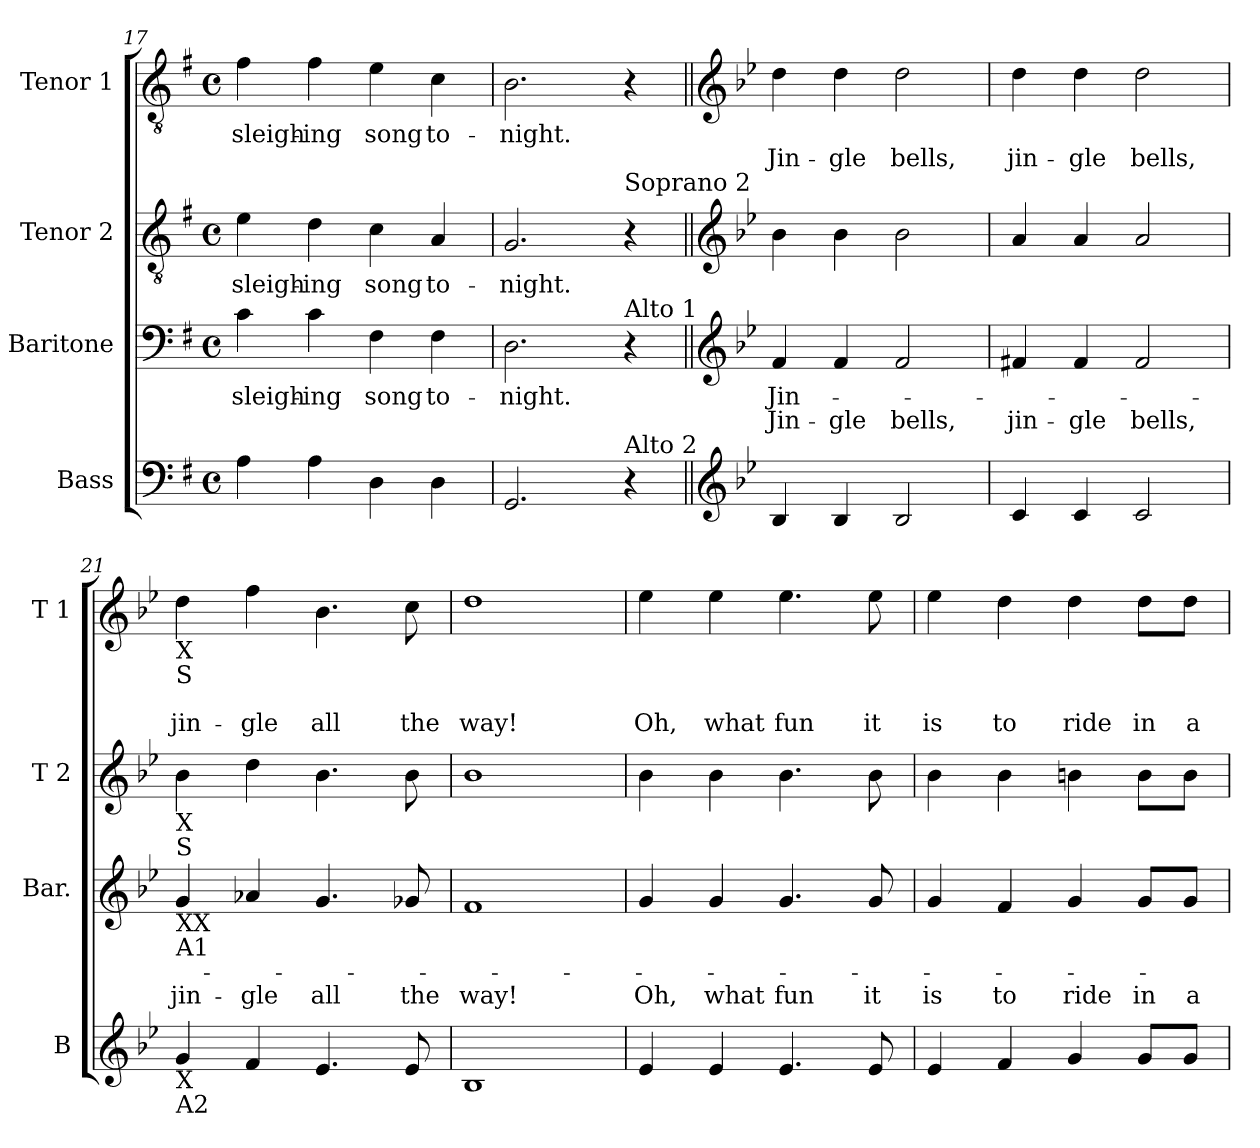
**kern	**kern	**text	**text	**kern	**text	**kern	**text	**text
*part4	*part3	*part3	*part3	*part2	*part2	*part1	*part1	*part1
*staff4	*staff3	*staff3	*staff3	*staff2	*staff2	*staff1	*staff1	*staff1
*I"Bass	*I"Baritone	*	*	*I"Tenor 2	*	*I"Tenor 1	*	*
*I'B	*I'Bar.	*	*	*I'T 2	*	*I'T 1	*	*
!!LO:PB:g=z
*clefF4	*clefF4	*	*	*clefGv2	*	*clefGv2	*	*
*k[f#]	*k[f#]	*	*	*k[f#]	*	*k[f#]	*	*
*G:	*G:	*	*	*G:	*	*G:	*	*
*M4/4	*M4/4	*	*	*M4/4	*	*M4/4	*	*
*met(c)	*met(c)	*	*	*met(c)	*	*met(c)	*	*
=17	=17	=17	=17	=17	=17	=17	=17	=17
4A\	4c\	sleigh-	.	4e\	sleigh-	4f#\	sleigh-	.
4A\	4c\	-ing	.	4d\	-ing	4f#\	-ing	.
4D\	4F#\	song	.	4c\	song	4e\	song	.
4D\	4F#\	to-	.	4A/	to-	4c\	to-	.
=18	=18	=18	=18	=18	=18	=18	=18	=18
2.GG/	2.D\	-night.	.	2.G/	-night.	2.B\	-night.	.
!	!	!	!	!LO:TX:a:t=Soprano 2	!	!	!	!
!	!LO:TX:a:t=Alto 1	!	!	!	!	!	!	!
!LO:TX:a:t=Alto 2	!	!	!	!	!	!	!	!
4r	4r	.	.	4r	.	4r	.	.
=19||	=19||	=19||	=19||	=19||	=19||	=19||	=19||	=19||
*clefG2	*clefG2	*	*	*clefG2	*	*clefG2	*	*
*k[b-e-]	*k[b-e-]	*	*	*k[b-e-]	*	*k[b-e-]	*	*
*B-:	*B-:	*	*	*B-:	*	*B-:	*	*
4B-/	4f/	Jin-	Jin-	4b-\	.	4dd\	.	Jin-
4B-/	4f/	.	-gle	4b-\	.	4dd\	.	-gle
2B-/	2f/	.	bells,	2b-\	.	2dd\	.	bells,
=20	=20	=20	=20	=20	=20	=20	=20	=20
4c/	4f#X/	.	jin-	4a/	.	4dd\	.	jin-
4c/	4f#/	.	-gle	4a/	.	4dd\	.	-gle
2c/	2f#/	.	bells,	2a/	.	2dd\	.	bells,
!!LO:LB:g=z
=21	=21	=21	=21	=21	=21	=21	=21	=21
!	!	!	!	!	!	!LO:TX:b:t=X	!	!
!	!	!	!	!	!	!LO:TX:b:t=S	!	!
!	!	!	!	!LO:TX:b:t=X	!	!	!	!
!	!	!	!	!LO:TX:b:t=S	!	!	!	!
!	!LO:TX:b:t=XX	!	!	!	!	!	!	!
!	!LO:TX:b:t=A1	!	!	!	!	!	!	!
!LO:TX:b:t=X	!	!	!	!	!	!	!	!
!LO:TX:b:t=A2	!	!	!	!	!	!	!	!
4g/	4g/	.	jin-	4b-\	.	4dd\	.	jin-
4f/	4a-X/	.	-gle	4dd\	.	4ff\	.	-gle
4.e-/	4.g/	.	all	4.b-\	.	4.b-\	.	all
8e-/	8g-X/	.	the	8b-\	.	8cc\	.	the
=22	=22	=22	=22	=22	=22	=22	=22	=22
1B-	1f	.	way!	1b-	.	1dd	.	way!
=23	=23	=23	=23	=23	=23	=23	=23	=23
4e-/	4g/	.	Oh,	4b-\	.	4ee-\	.	Oh,
4e-/	4g/	.	what	4b-\	.	4ee-\	.	what
4.e-/	4.g/	.	fun	4.b-\	.	4.ee-\	.	fun
8e-/	8g/	.	it	8b-\	.	8ee-\	.	it
=24	=24	=24	=24	=24	=24	=24	=24	=24
4e-/	4g/	.	is	4b-\	.	4ee-\	.	is
4f/	4f/	.	to	4b-\	.	4dd\	.	to
4g/	4g/	.	ride	4bn\	.	4dd\	.	ride
8g/L	8g/L	.	in	8b\L	.	8dd\L	.	in
8g/J	8g/J	.	a	8b\J	.	8dd\J	.	a
=	=	=	=	=	=	=	=	=
*-	*-	*-	*-	*-	*-	*-	*-	*-
